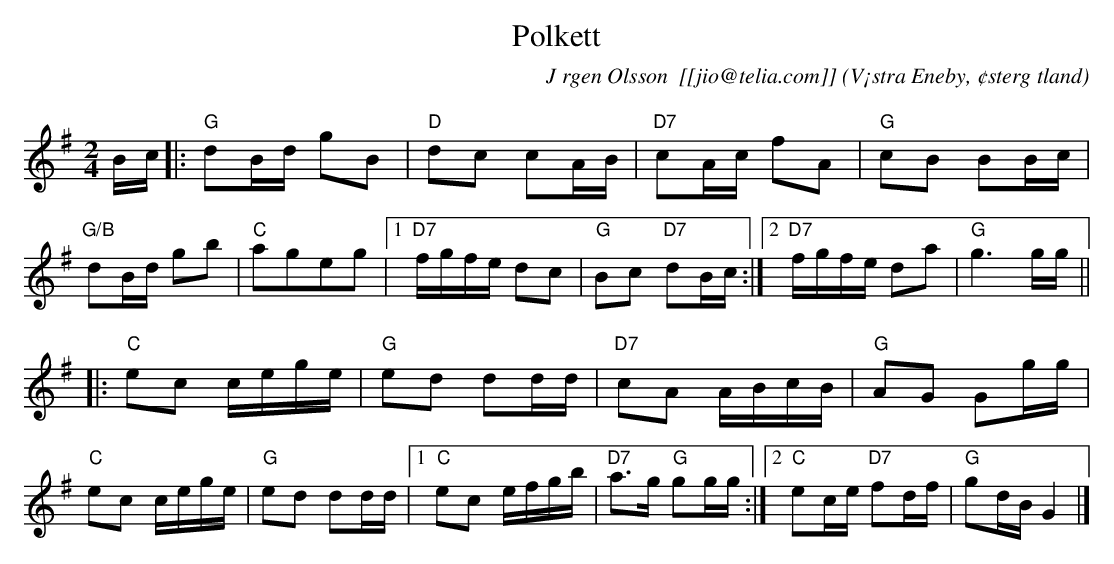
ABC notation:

X:1
T:Polkett
C:J rgen Olsson  [[jio@telia.com]]
O:V¡stra Eneby, ¢sterg tland
Q:115
M:2/4
L:1/8
K:G
B/2c/2|:"G"dB/2d/2 gB|"D"dc cA/2B/2|"D7"cA/2c/2 fA|"G"cB BB/2c/2|
"G/B"dB/2d/2 gb|"C"ageg|1"D7"f/g/f/e/ dc|"G" Bc "D7"dB/2c/2 :|2"D7"f/g/f/e/ da|"G" g3 g/2g/2 ||
|:"C"ec c/2e/2g/2e/2 |"G"ed dd/2d/2|"D7"cA A/2B/2c/2B/2|"G"AG Gg/2g/2|
"C"ec c/2e/2g/2e/2 |"G"ed dd/2d/2|1"C"ec e/2f/2g/2b/2|"D7"a>g "G"gg/2g/2 :|2"C"ec/2e/2 "D7"fd/2f/2|"G"gd/2B/2 G2 |]
